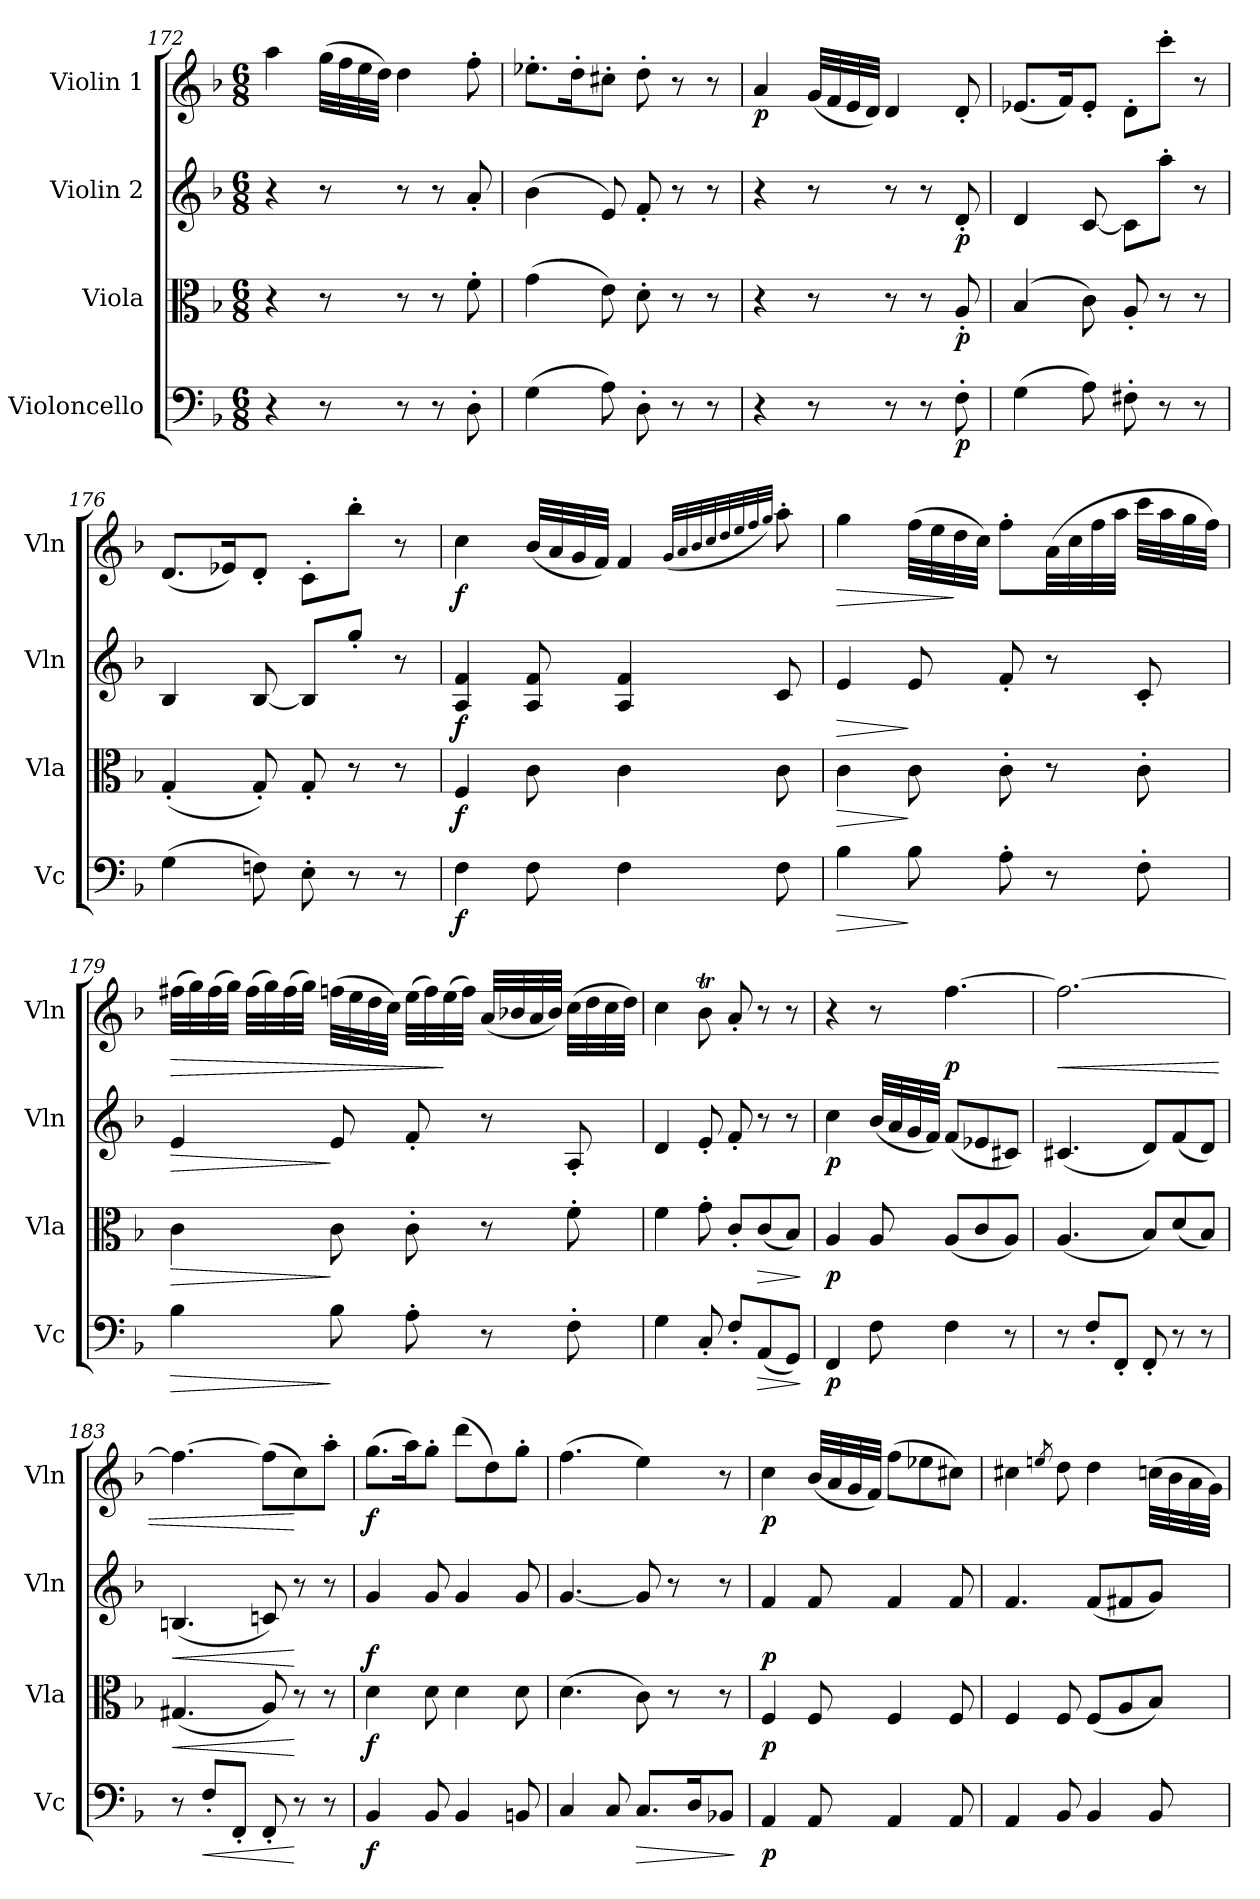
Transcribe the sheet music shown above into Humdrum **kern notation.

**kern	**dynam	**kern	**dynam	**kern	**dynam	**kern	**dynam
*part4	*part4	*part3	*part3	*part2	*part2	*part1	*part1
*staff4	*staff4	*staff3	*staff3	*staff2	*staff2	*staff1	*staff1
*I"Violoncello	*	*I"Viola	*	*I"Violin 2	*	*I"Violin 1	*
*I'Vc	*	*I'Vla	*	*I'Vln	*	*I'Vln	*
!!LO:LB:g=z
*clefF4	*	*clefC3	*	*clefG2	*	*clefG2	*
*k[b-]	*	*k[b-]	*	*k[b-]	*	*k[b-]	*
*M6/8	*	*M6/8	*	*M6/8	*	*M6/8	*
=172	=172	=172	=172	=172	=172	=172	=172
4r	.	4r	.	4r	.	4aa\	.
8r	.	8r	.	8r	.	(>32gg\LLL	.
.	.	.	.	.	.	32ff\	.
.	.	.	.	.	.	32ee\	.
.	.	.	.	.	.	32dd\JJJ)	.
8r	.	8r	.	8r	.	4dd\	.
8r	.	8r	.	8r	.	.	.
8D'\	.	8f'\	.	8a'/	.	8ff'\	.
=173	=173	=173	=173	=173	=173	=173	=173
(>4G\	.	(>4g\	.	(>4b-\	.	8.ee-X'\L	.
.	.	.	.	.	.	16dd'\K	.
8A\)	.	8e\)	.	8e/)	.	8cc#X'\J	.
8D'\	.	8d'\	.	8f'/	.	8dd'\	.
8r	.	8r	.	8r	.	8r	.
8r	.	8r	.	8r	.	8r	.
=174	=174	=174	=174	=174	=174	=174	=174
!	!	!	!	!	!	!	!LO:DY:b
4r	.	4r	.	4r	.	4a/	p
8r	.	8r	.	8r	.	(<32g/LLL	.
.	.	.	.	.	.	32f/	.
.	.	.	.	.	.	32e/	.
.	.	.	.	.	.	32d/JJJ)	.
8r	.	8r	.	8r	.	4d/	.
8r	.	8r	.	8r	.	.	.
!	!LO:DY:b	!	!LO:DY:b	!	!LO:DY:b	!	!
8F'\	p	8A'/	p	8d'/	p	8d'/	.
=175	=175	=175	=175	=175	=175	=175	=175
(>4G\	.	(>4B-/	.	4d/	.	(<8.e-X/L	.
.	.	.	.	.	.	16f/K)	.
8A\)	.	8c\)	.	[8c/	.	8e-'/J	.
8F#X'\	.	8A'/	.	8c\L]	.	8d'\L	.
8r	.	8r	.	8aa'\J	.	8ccc'\J	.
8r	.	8r	.	8r	.	8r	.
!!LO:PB:g=z
=176	=176	=176	=176	=176	=176	=176	=176
(>4G\	.	(<4G'/	.	4B-/	.	(<8.d/L	.
.	.	.	.	.	.	16e-X/K)	.
8Fn\)	.	8G'/)	.	[8B-/	.	8d'/J	.
8E'\	.	8G'/	.	8B-/L]	.	8c'\L	.
8r	.	8r	.	8gg'/J	.	8bb-'\J	.
8r	.	8r	.	8r	.	8r	.
=177	=177	=177	=177	=177	=177	=177	=177
!	!LO:DY:b	!	!LO:DY:b	!	!LO:DY:b	!	!LO:DY:b
4F\	f	4F/	f	4A/ 4f/	f	4cc\	f
8F\	.	8c\	.	8A/ 8f/	.	(<32b-/LLL	.
.	.	.	.	.	.	32a/	.
.	.	.	.	.	.	32g/	.
.	.	.	.	.	.	32f/JJJ)	.
4F\	.	4c\	.	4A/ 4f/	.	4f/	.
.	.	.	.	.	.	(<32qg/LLL	.
.	.	.	.	.	.	32qa/	.
.	.	.	.	.	.	32qb-/	.
.	.	.	.	.	.	32qcc/	.
.	.	.	.	.	.	32qdd/	.
.	.	.	.	.	.	32qee/	.
.	.	.	.	.	.	32qff/	.
.	.	.	.	.	.	32qgg/JJJ)	.
8F\	.	8c\	.	8c/	.	8aa'\	.
=178	=178	=178	=178	=178	=178	=178	=178
!	!LO:HP:b	!	!LO:HP:b	!	!LO:HP:b	!	!LO:HP:b
4B-\	>	4c\	>	4e/	>	4gg\	>
8B-\	]	8c\	]	8e/	]	(>32ff\LLL	.
.	.	.	.	.	.	32ee\	.
.	.	.	.	.	.	32dd\	]
.	.	.	.	.	.	32cc\JJJ)	.
8A'\	.	8c'\	.	8f'/	.	8ff'\L	.
8r	.	8r	.	8r	.	(>32a\LL	.
.	.	.	.	.	.	32cc\	.
.	.	.	.	.	.	32ff\	.
.	.	.	.	.	.	32aa\JJJ	.
8F'\	.	8c'\	.	8c'/	.	32ccc\LLL	.
.	.	.	.	.	.	32aa\	.
.	.	.	.	.	.	32gg\	.
.	.	.	.	.	.	32ff\JJJ)	.
!!LO:LB:g=z
=179	=179	=179	=179	=179	=179	=179	=179
!	!LO:HP:b	!	!LO:HP:b	!	!LO:HP:b	!	!LO:HP:b
4B-\	>	4c\	>	4e/	>	(>32ff#X\LLL	>
.	.	.	.	.	.	32gg\)	.
.	.	.	.	.	.	(>32ff#\	.
.	.	.	.	.	.	32gg\JJJ)	.
.	.	.	.	.	.	(>32ff#\LLL	.
.	.	.	.	.	.	32gg\)	.
.	.	.	.	.	.	(>32ff#\	.
.	.	.	.	.	.	32gg\JJJ)	.
8B-\	]	8c\	]	8e/	]	(>32ffn\LLL	.
.	.	.	.	.	.	32ee\	.
.	.	.	.	.	.	32dd\	.
.	.	.	.	.	.	32cc\JJJ)	.
8A'\	.	8c'\	.	8f'/	.	(>32ee\LLL	.
.	.	.	.	.	.	32ff\)	.
.	.	.	.	.	.	(>32ee\	]
.	.	.	.	.	.	32ff\JJJ)	.
8r	.	8r	.	8r	.	(<32a/LLL	.
.	.	.	.	.	.	32b-X/	.
.	.	.	.	.	.	32a/	.
.	.	.	.	.	.	32b-/JJJ)	.
8F'\	.	8f'\	.	8A'/	.	(>32cc\LLL	.
.	.	.	.	.	.	32dd\	.
.	.	.	.	.	.	32cc\	.
.	.	.	.	.	.	32dd\JJJ)	.
=180	=180	=180	=180	=180	=180	=180	=180
4G\	.	4f\	.	4d/	.	4cc\	.
8C'/	.	8g'\	.	8e'/	.	8b-T\	.
8F'/L	.	8c'/L	.	8f'/	.	8a'/	.
!	!LO:HP:b	!	!LO:HP:b	!	!	!	!
(<8AA/	>	(<8c/	>	8r	.	8r	.
8GG/J)	.	8B-/J)	.	8r	.	8r	.
.	]	.	]	.	.	.	.
=181	=181	=181	=181	=181	=181	=181	=181
!	!LO:DY:b	!	!LO:DY:b	!	!LO:DY:b	!	!
4FF/	p	4A/	p	4cc\	p	4r	.
8F\	.	8A/	.	(<32b-/LLL	.	8r	.
.	.	.	.	32a/	.	.	.
.	.	.	.	32g/	.	.	.
.	.	.	.	32f/JJJ)	.	.	.
!	!	!	!	!	!	!	!LO:DY:b
4F\	.	(<8A/L	.	(<8f/L	.	[4.ff\	p
.	.	8c/	.	8e-X/	.	.	.
8r	.	8A/J)	.	8c#X/J)	.	.	.
!!LO:LB:g=z
=182	=182	=182	=182	=182	=182	=182	=182
!	!	!	!	!	!	!	!LO:HP:b
8r	.	(<4.A/	.	(<4.c#X/	.	2.ff\_	<
8F'/L	.	.	.	.	.	.	.
8FF'/J	.	.	.	.	.	.	.
8FF'/	.	8B-/L)	.	8d/L)	.	.	.
8r	.	(<8d/	.	(<8f/	.	.	.
8r	.	8B-/J)	.	8d/J)	.	.	.
=183	=183	=183	=183	=183	=183	=183	=183
!	!	!	!LO:HP:b	!	!LO:HP:b	!	!
8r	.	(<4.G#X/	<	(<4.Bn/	<	4.ff\_	.
!	!LO:HP:b	!	!	!	!	!	!
8F'/L	<	.	.	.	.	.	.
8FF'/J	.	.	.	.	.	.	.
8FF'/	.	8A/)	.	8cn/)	.	(>8ff\L]	.
8r	[	8r	[	8r	[	8cc\)	[
8r	.	8r	.	8r	.	8aa'\J	.
=184	=184	=184	=184	=184	=184	=184	=184
!	!LO:DY:b	!	!LO:DY:b	!	!LO:DY:b	!	!LO:DY:b
4BB-/	f	4d\	f	4g/	f	(>8.gg\L	f
.	.	.	.	.	.	16aa\K)	.
8BB-/	.	8d\	.	8g/	.	8gg'\J	.
4BB-/	.	4d\	.	4g/	.	(>8ddd\L	.
.	.	.	.	.	.	8dd\)	.
8BBn/	.	8d\	.	8g/	.	8gg'\J	.
=185	=185	=185	=185	=185	=185	=185	=185
4C/	.	(>4.d\	.	[4.g/	.	(>4.ff\	.
8C/	.	.	.	.	.	.	.
!	!LO:HP:b	!	!	!	!	!	!
8.C/L	>	8c\)	.	8g/]	.	4ee\)	.
.	.	8r	.	8r	.	.	.
16D/K	.	.	.	.	.	.	.
8BB-X/J	.	8r	.	8r	.	8r	.
.	]	.	.	.	.	.	.
!!LO:LB:g=z
=186	=186	=186	=186	=186	=186	=186	=186
!	!LO:DY:b	!	!LO:DY:b	!	!LO:DY:b	!	!LO:DY:b
4AA/	p	4F/	p	4f/	p	4cc\	p
8AA/	.	8F/	.	8f/	.	(<32b-/LLL	.
.	.	.	.	.	.	32a/	.
.	.	.	.	.	.	32g/	.
.	.	.	.	.	.	32f/JJJ)	.
4AA/	.	4F/	.	4f/	.	(>8ff\L	.
.	.	.	.	.	.	8ee-X\	.
8AA/	.	8F/	.	8f/	.	8cc#X\J)	.
=187	=187	=187	=187	=187	=187	=187	=187
4AA/	.	4F/	.	4.f/	.	4cc#X\	.
.	.	.	.	.	.	8qeen/	.
8BB-/	.	8F/	.	.	.	8dd\	.
4BB-/	.	(<8F/L	.	(<8f/L	.	4dd\	.
.	.	8A/	.	8f#X/	.	.	.
8BB-/	.	8B-/J)	.	8g/J)	.	(>32ccn\LLL	.
.	.	.	.	.	.	32b-\	.
.	.	.	.	.	.	32a\	.
.	.	.	.	.	.	32g\JJJ)	.
=	=	=	=	=	=	=	=
*-	*-	*-	*-	*-	*-	*-	*-
